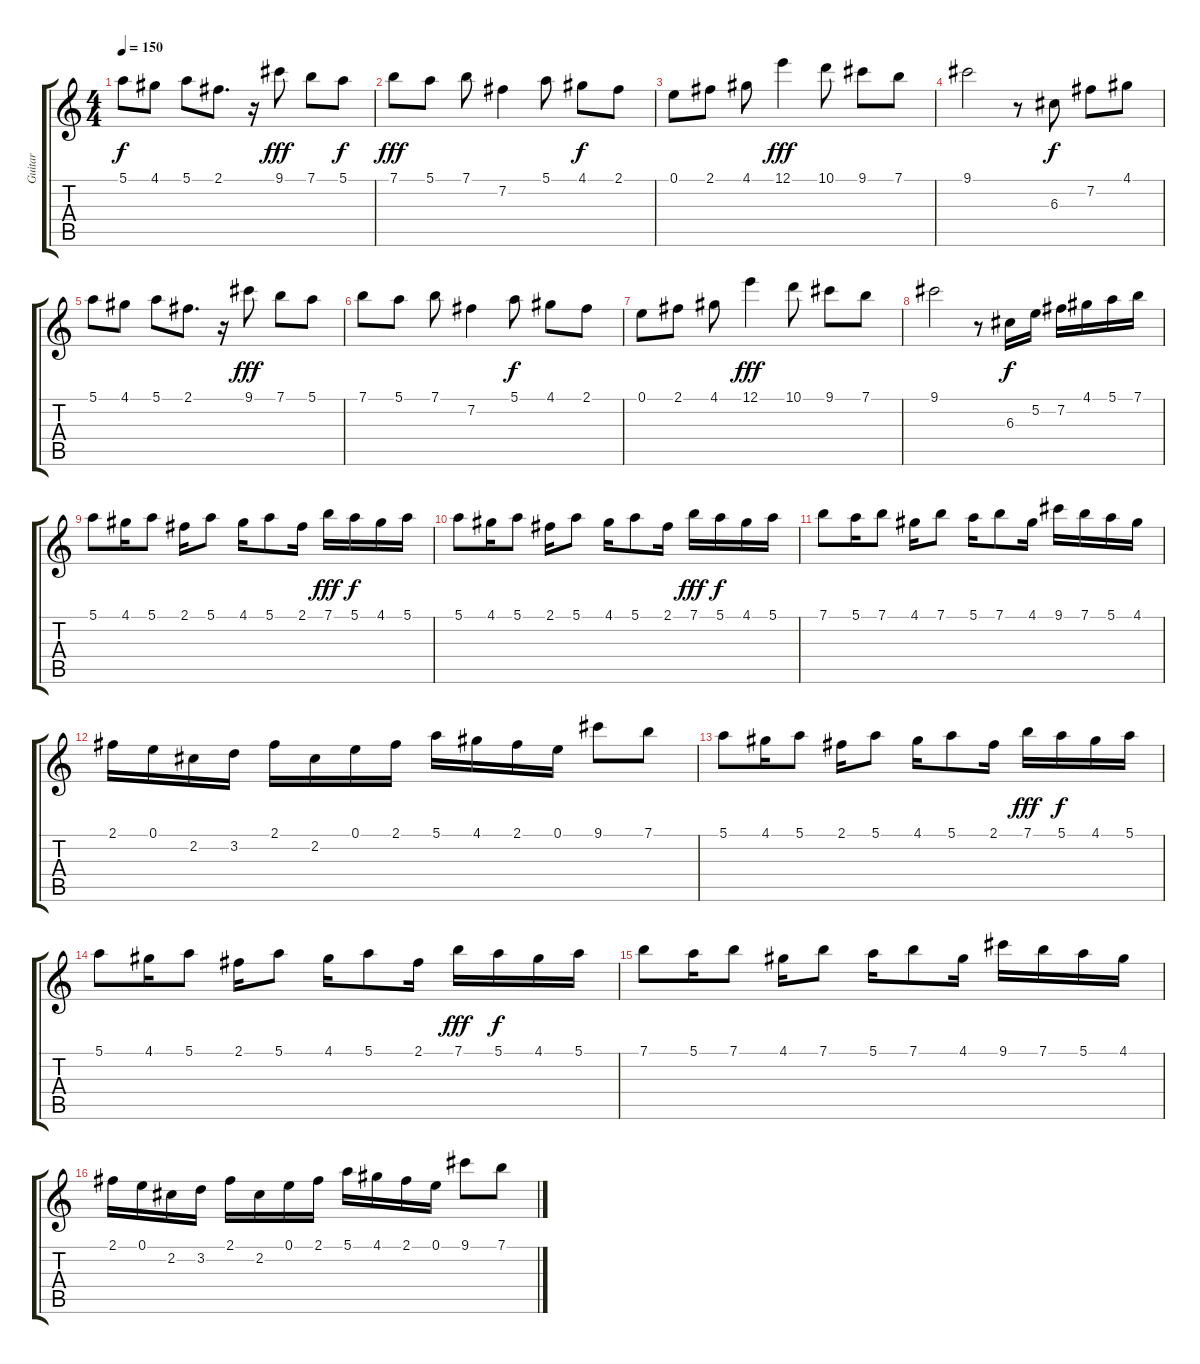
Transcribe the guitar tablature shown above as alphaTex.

\track ("Guitar" "Guitar") {instrument overdrivenguitar}
\staff {score tabs}
\tuning (E4 B3 G3 D3 A2 E2) {hide}
\ts (4 4)
\tempo 150
\clef g2
\ks c
5.1.8{dy f} 4.1.8 5.1.8 2.1.8{d} r.16 9.1.8{dy fff} 7.1.8 5.1.8{dy f} |
7.1.8{dy fff} 5.1.8 7.1.8 7.2.4 5.1.8 4.1.8{dy f} 2.1.8 |
0.1.8 2.1.8 4.1.8 12.1.4{dy fff} 10.1.8 9.1.8 7.1.8 |
9.1.2 r.8 6.3.8{dy f} 7.2.8 4.1.8 |
5.1.8 4.1.8 5.1.8 2.1.8{d} r.16 9.1.8{dy fff} 7.1.8 5.1.8 |
7.1.8 5.1.8 7.1.8 7.2.4 5.1.8{dy f} 4.1.8 2.1.8 |
0.1.8 2.1.8 4.1.8 12.1.4{dy fff} 10.1.8 9.1.8 7.1.8 |
9.1.2 r.8 6.3.16{dy f} 5.2.16 7.2.16 4.1.16 5.1.16 7.1.16 |
5.1.8 4.1.16 5.1.8 2.1.16 5.1.8 4.1.16 5.1.8 2.1.16 7.1.16{dy fff} 5.1.16{dy f} 4.1.16 5.1.16 |
5.1.8 4.1.16 5.1.8 2.1.16 5.1.8 4.1.16 5.1.8 2.1.16 7.1.16{dy fff} 5.1.16{dy f} 4.1.16 5.1.16 |
7.1.8 5.1.16 7.1.8 4.1.16 7.1.8 5.1.16 7.1.8 4.1.16 9.1.16 7.1.16 5.1.16 4.1.16 |
2.1.16 0.1.16 2.2.16 3.2.16 2.1.16 2.2.16 0.1.16 2.1.16 5.1.16 4.1.16 2.1.16 0.1.16 9.1.8 7.1.8 |
5.1.8 4.1.16 5.1.8 2.1.16 5.1.8 4.1.16 5.1.8 2.1.16 7.1.16{dy fff} 5.1.16{dy f} 4.1.16 5.1.16 |
5.1.8 4.1.16 5.1.8 2.1.16 5.1.8 4.1.16 5.1.8 2.1.16 7.1.16{dy fff} 5.1.16{dy f} 4.1.16 5.1.16 |
7.1.8 5.1.16 7.1.8 4.1.16 7.1.8 5.1.16 7.1.8 4.1.16 9.1.16 7.1.16 5.1.16 4.1.16 |
2.1.16 0.1.16 2.2.16 3.2.16 2.1.16 2.2.16 0.1.16 2.1.16 5.1.16 4.1.16 2.1.16 0.1.16 9.1.8 7.1.8
